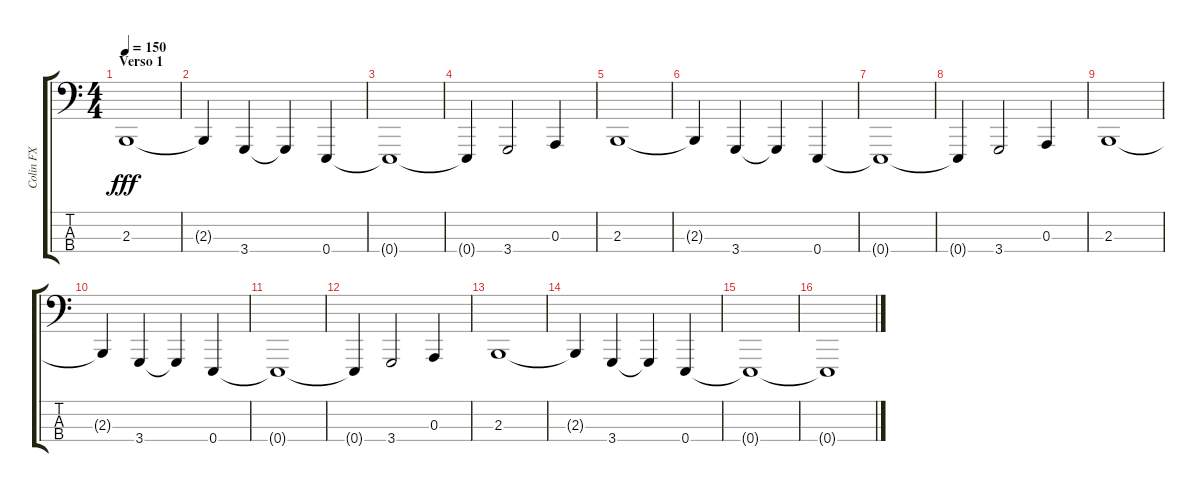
\track ("Colin FX" "Colin FX") {instrument pad3polysynth}
\staff {score tabs}
\tuning (G2 D2 A1 E1) {hide}
\ts (4 4)
\section ("" "Verso 1")
\tempo 150
\clef f4
\ks c
2.3.1{dy fff} |
2.3{t}.4 3.4.4 3.4{t}.4 0.4.4 |
0.4{t}.1 |
0.4{t}.4 3.4.2 0.3.4 |
2.3.1 |
2.3{t}.4 3.4.4 3.4{t}.4 0.4.4 |
0.4{t}.1 |
0.4{t}.4 3.4.2 0.3.4 |
2.3.1 |
2.3{t}.4 3.4.4 3.4{t}.4 0.4.4 |
0.4{t}.1 |
0.4{t}.4 3.4.2 0.3.4 |
2.3.1 |
2.3{t}.4 3.4.4 3.4{t}.4 0.4.4 |
0.4{t}.1 |
0.4{t}.1
